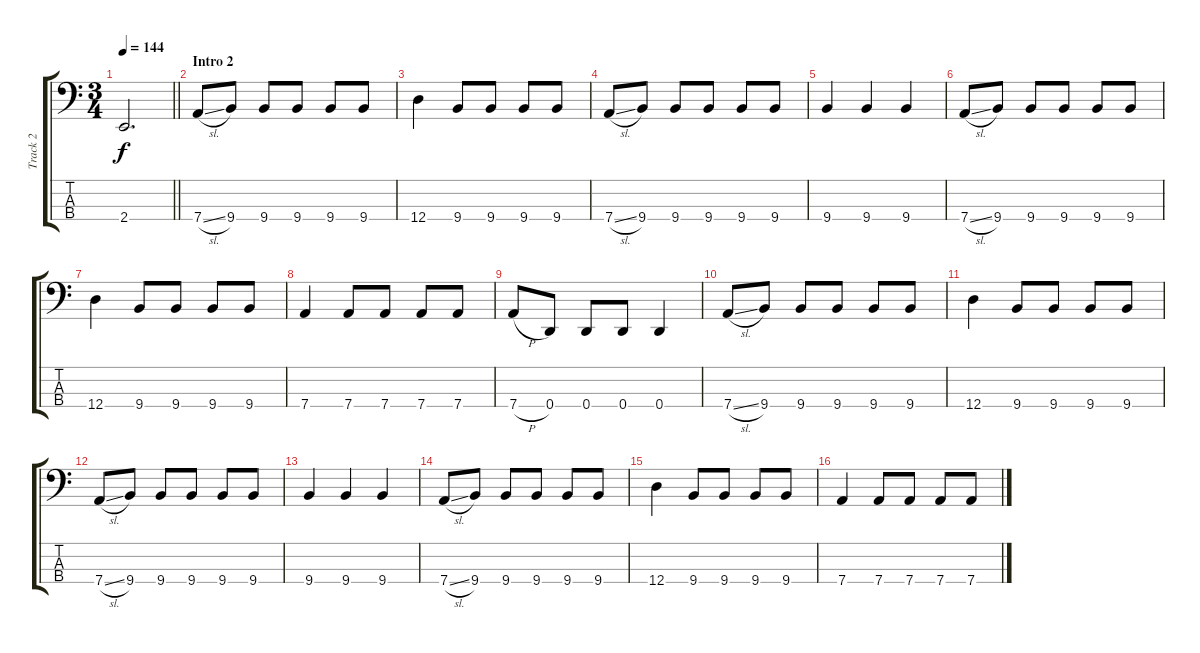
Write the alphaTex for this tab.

\track ("Track 2" "Track 2") {instrument electricbasspick}
\staff {score tabs}
\tuning (G2 D2 A1 D1) {hide}
\ts (3 4)
\tempo 144
\clef f4
\barLineRight lightlight
\ks c
2.4.2{d dy f} |
\section ("" "Intro 2")
7.4{sl}.8 9.4.8 9.4.8 9.4.8 9.4.8 9.4.8 |
12.4.4 9.4.8 9.4.8 9.4.8 9.4.8 |
7.4{sl}.8 9.4.8 9.4.8 9.4.8 9.4.8 9.4.8 |
9.4.4 9.4.4 9.4.4 |
7.4{sl}.8 9.4.8 9.4.8 9.4.8 9.4.8 9.4.8 |
12.4.4 9.4.8 9.4.8 9.4.8 9.4.8 |
7.4.4 7.4.8 7.4.8 7.4.8 7.4.8 |
7.4{h}.8 0.4.8 0.4.8 0.4.8 0.4.4 |
7.4{sl}.8 9.4.8 9.4.8 9.4.8 9.4.8 9.4.8 |
12.4.4 9.4.8 9.4.8 9.4.8 9.4.8 |
7.4{sl}.8 9.4.8 9.4.8 9.4.8 9.4.8 9.4.8 |
9.4.4 9.4.4 9.4.4 |
7.4{sl}.8 9.4.8 9.4.8 9.4.8 9.4.8 9.4.8 |
12.4.4 9.4.8 9.4.8 9.4.8 9.4.8 |
7.4.4 7.4.8 7.4.8 7.4.8 7.4.8
